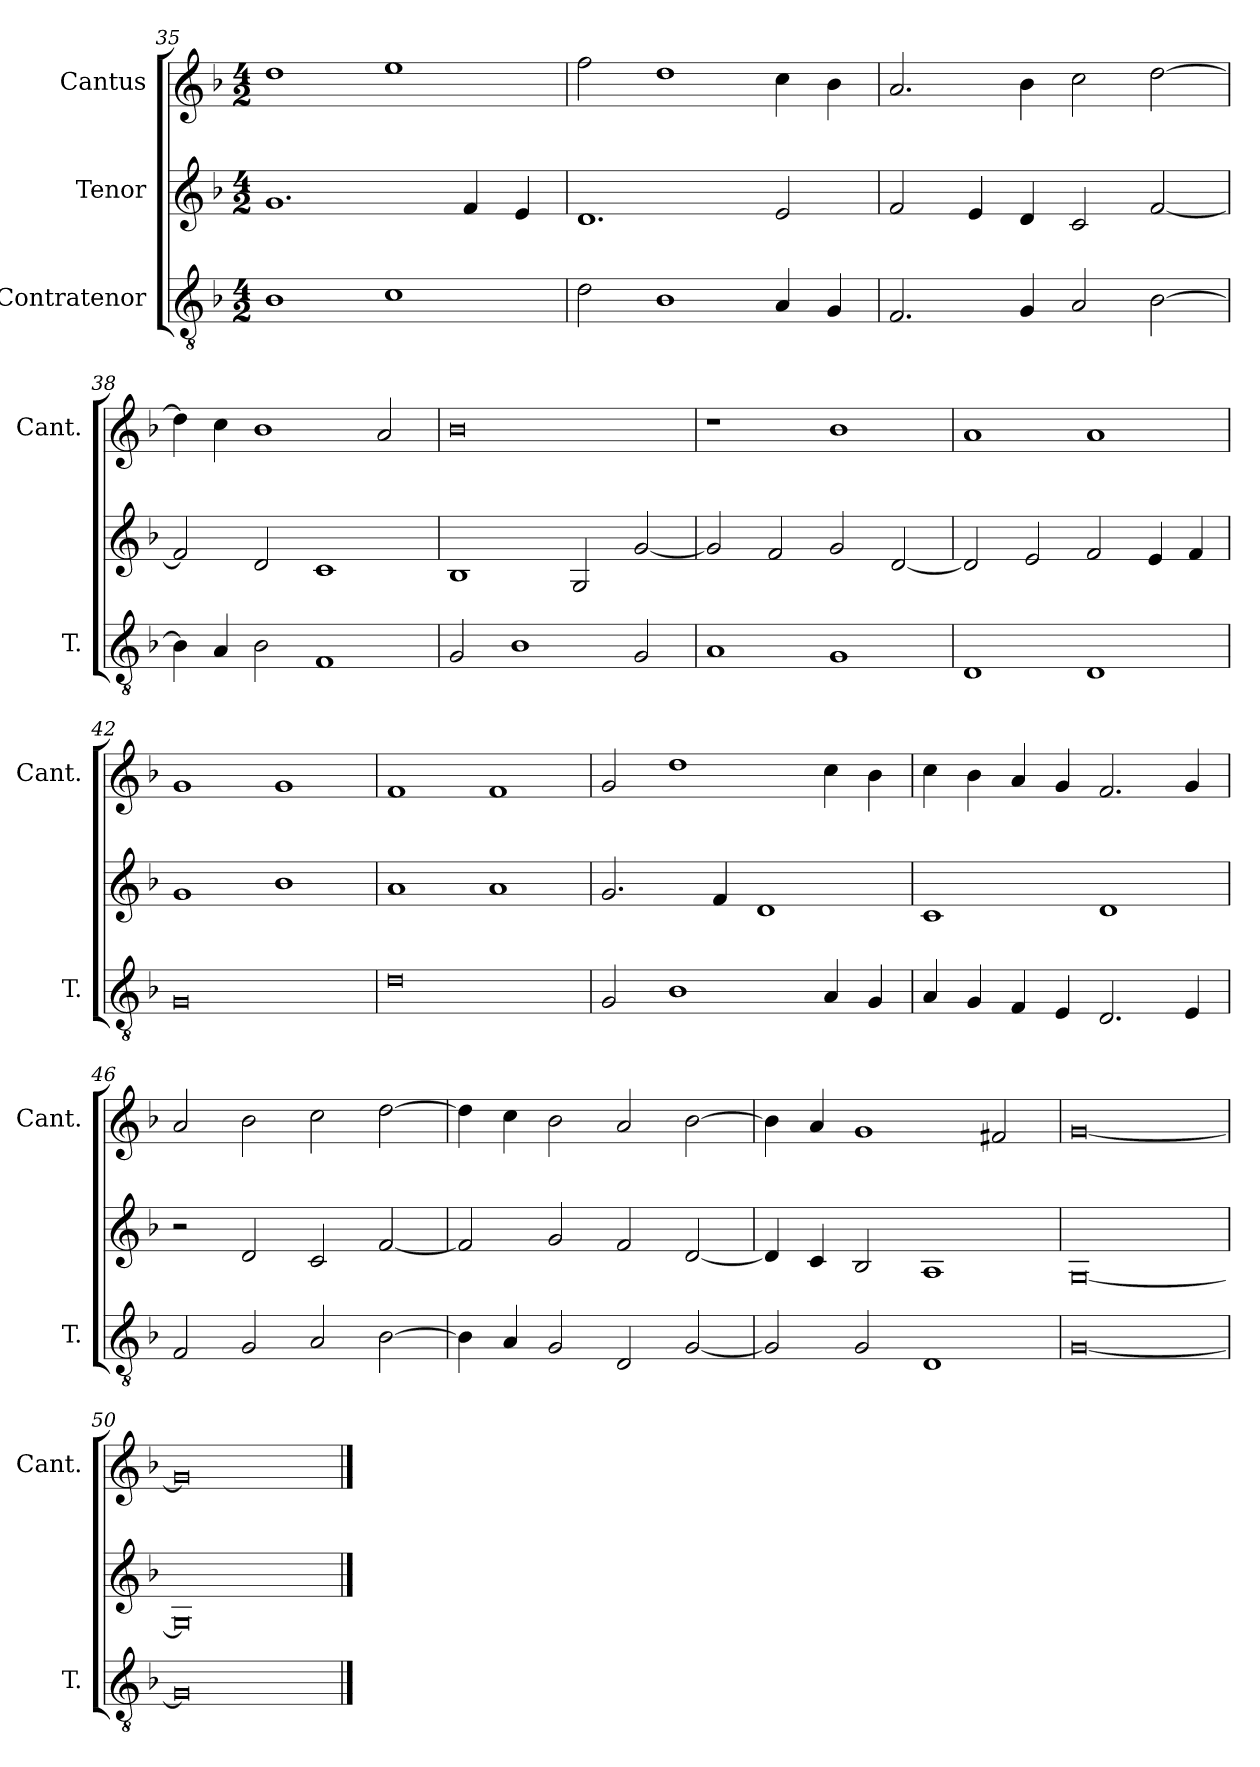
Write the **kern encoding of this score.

**kern	**kern	**kern
*part3	*part2	*part1
*staff3	*staff2	*staff1
*I"Contratenor	*I"Tenor	*I"Cantus
*I'T.	*	*I'Cant.
*clefGv2	*clefG2	*clefG2
*ITrd7c12	*	*
*k[b-]	*k[b-]	*k[b-]
*F:	*F:	*F:
*M4/2	*M4/2	*M4/2
=35	=35	=35
1BB-\	1.g/	1dd\
1C\	.	1ee\
.	4f/	.
.	4e/	.
=36	=36	=36
2D\	1.d/	2ff\
1BB-\	.	1dd\
4AA/	2e/	4cc\
4GG/	.	4b-\
=37	=37	=37
2.FF/	2f/	2.a/
.	4e/	.
4GG/	4d/	4b-\
2AA/	2c/	2cc\
[2BB-\	[2f/	[2dd\
=38	=38	=38
4BB-\]	2f/]	4dd\]
4AA/	.	4cc\
2BB-\	2d/	1b-\
1FF/	1c/	.
.	.	2a/
=39	=39	=39
2GG/	1B-/	0b-\
1BB-\	.	.
.	2G/	.
2GG/	[2g/	.
=40	=40	=40
1AA/	2g/]	1r
.	2f/	.
1GG/	2g/	1b-\
.	[2d/	.
=41	=41	=41
1DD/	2d/]	1a/
.	2e/	.
1DD/	2f/	1a/
.	4e/	.
.	4f/	.
=42	=42	=42
0GG/	1g/	1g/
.	1b-\	1g/
=43	=43	=43
0D\	1a/	1f/
.	1a/	1f/
=44	=44	=44
2GG/	2.g/	2g/
1BB-\	.	1dd\
.	4f/	.
.	1d/	.
4AA/	.	4cc\
4GG/	.	4b-\
=45	=45	=45
4AA/	1c/	4cc\
4GG/	.	4b-\
4FF/	.	4a/
4EE/	.	4g/
2.DD/	1d/	2.f/
4EE/	.	4g/
=46	=46	=46
2FF/	2r	2a/
2GG/	2d/	2b-\
2AA/	2c/	2cc\
[2BB-\	[2f/	[2dd\
=47	=47	=47
4BB-\]	2f/]	4dd\]
4AA/	.	4cc\
2GG/	2g/	2b-\
2DD/	2f/	2a/
[2GG/	[2d/	[2b-\
=48	=48	=48
2GG/]	4d/]	4b-\]
.	4c/	4a/
2GG/	2B-/	1g/
1DD/	1A/	.
.	.	2f#X/
=49	=49	=49
[0GG/	[0G/	[0g/
=50	=50	=50
0GG/]	0G/]	0g/]
==	==	==
*-	*-	*-
